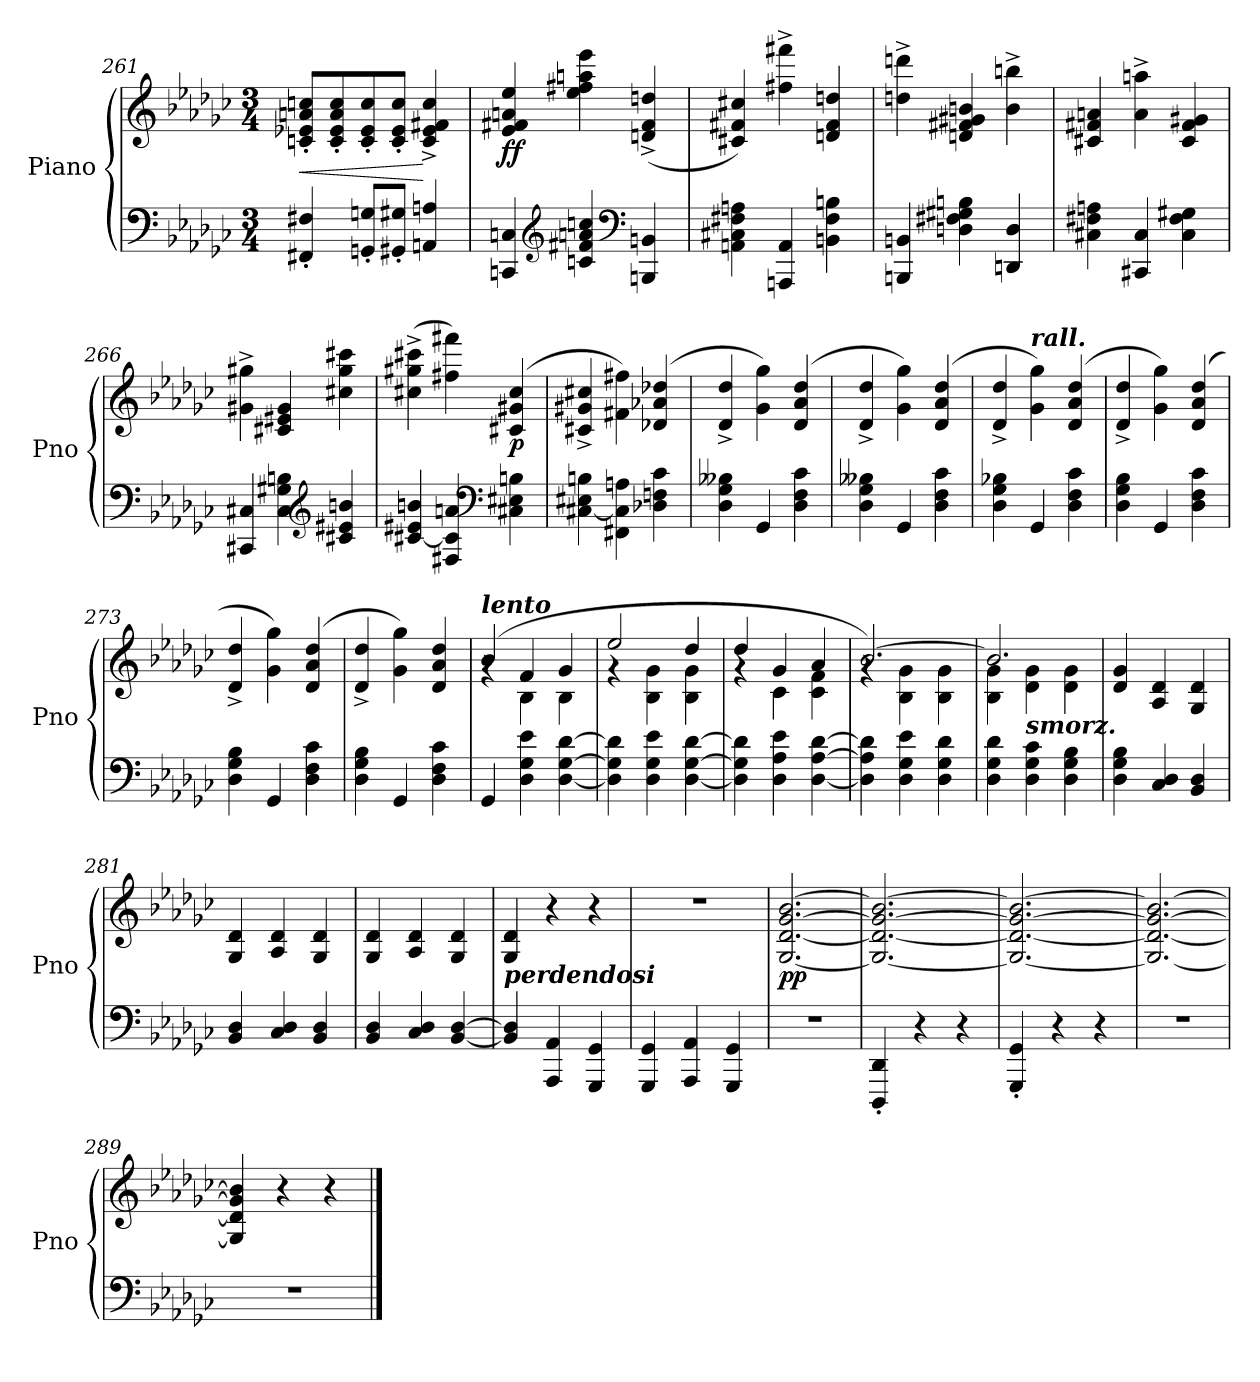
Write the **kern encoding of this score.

**kern	**kern	**dynam
*part1	*part1	*part1
*staff2	*staff1	*staff1/2
*I"Piano	*	*
*I'Pno	*	*
!!LO:LB:g=z
*clefF4	*clefG2	*
*k[b-e-a-d-g-c-]	*k[b-e-a-d-g-c-]	*
*M3/4	*M3/4	*
=261	=261	=261
!	!	!LO:HP:b
4FF#X/' 4F#X/'	8cn/' 8e-X/' 8an/' 8ccn/'L	<
.	8c/' 8e-/' 8a/' 8cc/'	.
8GGn/' 8Gn/'L	8c/' 8e-/' 8cc/'	.
8GG#X/' 8G#X/'J	8c/' 8e-/' 8cc/'J	.
4AAn/ 4An/	4c/^ 4e-/^ 4f#X/^ 4cc/^	[
=262	=262	=262
!	!	!LO:DY:b
4CCn/ 4Cn/	4e-/ 4f#X/ 4an/ 4ee-/	ff
*clefG2	*	*
4cn/ 4f#X/ 4an/ 4ccn/	4ee-\ 4ff#X\ 4aan\ 4eee-\	.
*clefF4	*	*
4BBBn/ 4BBn/	(>4dn/^ 4f#/^ 4ddn/^	.
=263	=263	=263
4AAn\ 4C#X\ 4F#X\ 4An\	4c#X/ 4f#X/ 4cc#X/)	.
4AAAn/ 4AA/	4ff#X\^ 4fff#X\^	.
4BBn\ 4F#\ 4Bn\	4dn/ 4f#/ 4ddn/	.
=264	=264	=264
4BBBn/ 4BBn/	4ddn\^ 4dddn\^	.
4Dn\ 4F#X\ 4G#X\ 4Bn\	4dn/ 4f#X/ 4g#X/ 4bn/	.
4DDn/ 4D/	4b\^ 4bbn\^	.
!!LO:LB:g=z
=265	=265	=265
4C#X\ 4F#X\ 4An\	4c#X/ 4f#X/ 4an/	.
4CC#X/ 4C#/	4a\^ 4aan\^	.
4C#\ 4F#\ 4G#X\	4c#/ 4f#/ 4g#X/	.
!!LO:PB:g=z
=266	=266	=266
4CC#X/ 4C#X/	4g#X\^ 4gg#X\^	.
4C#\ 4G#X\ 4Bn\	4c#X/ 4e#X/ 4g#/	.
*clefG2	*	*
4c#X/ 4e#X/ 4bn/	4cc#X\ 4gg#\ 4ccc#X\	.
=267	=267	=267
[4c#X/ 4e#X/ 4bn/	(>4cc#X\^ 4gg#X\^ 4ccc#X\^	.
4F#X/ 4c#/] 4an/	4ff#X\ 4fff#X\)	.
*clefF4	*	*
!	!	!LO:DY:b
4C#X\ 4E#X\ 4Bn\	(>4c#X/ 4g#X/ 4cc#/	p
=268	=268	=268
[4C#X\ 4E#X\ 4Bn\	4c#X/^ 4g#X/^ 4cc#X/^	.
4FF#X\ 4C#\] 4An\	4f#X\ 4ff#X\)	.
!	!	!LO:DY:b
4D-X\ 4Fn\ 4c-\	(>4d-X/ 4a-X/ 4dd-X/	other-dynamics
=269	=269	=269
4D-\ 4G-\ 4B--X\	4d-/^ 4dd-/^	.
4GG-/	4g-\ 4gg-\)	.
4D-\ 4F\ 4c-\	(>4d-/ 4a-/ 4dd-/	.
=270	=270	=270
4D-\ 4G-\ 4B--X\	4d-/^ 4dd-/^	.
4GG-/	4g-\ 4gg-\)	.
4D-\ 4F\ 4c-\	(>4d-/ 4a-/ 4dd-/	.
=271	=271	=271
4D-\ 4G-\ 4B-X\	4d-/^ 4dd-/^	.
!	!LO:TX:a:Bi:t=rall.	!
4GG-/	4g-\ 4gg-\)	.
4D-\ 4F\ 4c-\	(>4d-/ 4a-/ 4dd-/	.
!!LO:LB:g=z
=272	=272	=272
4D-\ 4G-\ 4B-\	4d-/^ 4dd-/^	.
4GG-/	4g-\ 4gg-\)	.
4D-\ 4F\ 4c-\	(>4d-/ 4a-/ 4dd-/	.
=273	=273	=273
4D-\ 4G-\ 4B-\	4d-/^ 4dd-/^	.
4GG-/	4g-\ 4gg-\)	.
4D-\ 4F\ 4c-\	(>4d-/ 4a-/ 4dd-/	.
!!LO:LB:g=z
=274	=274	=274
4D-\ 4G-\ 4B-\	4d-/^ 4dd-/^	.
4GG-/	4g-\ 4gg-\)	.
4D-\ 4F\ 4c-\	4d-/ 4a-/ 4dd-/	.
=275	=275	=275
*	*^	*
!	!LO:TX:a:Bi:t=lento	!	!
4GG-/	(>4b-/	4rg	.
4D-\ 4G-\ 4e-\	4f/	4B-\	.
[4D-\ [4G-\ [4d-\	4g-/	4B-\	.
=276	=276	=276	=276
4D-\] 4G-\] 4d-\]	2ee-/	4rg	.
4D-\ 4G-\ 4e-\	.	4B-\ 4g-\	.
[4D-\ [4G-\ [4d-\	4dd-/	4B-\ 4g-\	.
=277	=277	=277	=277
4D-\] 4G-\] 4d-\]	4dd-/	4rg	.
4D-\ 4A-\ 4e-\	4g-/	4c-\	.
[4D-\ [4A-\ [4d-\	4a-/	4c-\ 4f\	.
=278	=278	=278	=278
4D-\] 4A-\] 4d-\]	[2.b-/)	4rg	.
4D-\ 4G-\ 4e-\	.	4B-\ 4g-\	.
4D-\ 4G-\ 4d-\	.	4B-\ 4g-\	.
=279	=279	=279	=279
4D-\ 4G-\ 4d-\	2.b-/]	4B-\ 4g-\	.
!	!	!LO:TX:b:Bi:t=smorz.	!
4D-\ 4G-\ 4c-\	.	4d-\ 4g-\	.
4D-\ 4G-\ 4B-\	.	4d-\ 4g-\	.
*	*v	*v	*
=280	=280	=280
4D-\ 4G-\ 4B-\	4d-/ 4g-/	.
4C-/ 4D-/	4A-/ 4d-/	.
4BB-/ 4D-/	4G-/ 4d-/	.
=281	=281	=281
4BB-/ 4D-/	4G-/ 4d-/	.
4C-/ 4D-/	4A-/ 4d-/	.
4BB-/ 4D-/	4G-/ 4d-/	.
!!LO:LB:g=z
=282	=282	=282
4BB-/ 4D-/	4G-/ 4d-/	.
4C-/ 4D-/	4A-/ 4d-/	.
[4BB-/ [4D-/	4G-/ 4d-/	.
=283	=283	=283
!	!LO:TX:b:Bi:t=perdendosi	!
4BB-/] 4D-/]	4G-/ 4d-/	.
4AAA-/ 4AA-/	4r	.
4GGG-/ 4GG-/	4r	.
!!LO:PB:g=z
=284	=284	=284
4GGG-/ 4GG-/	2.r	.
4AAA-/ 4AA-/	.	.
4GGG-/ 4GG-/	.	.
!!LO:LB:g=z
=285	=285	=285
!	!	!LO:DY:b
2.r	[2.G-/ [2.d-/ [2.g-/ [2.b-/	pp
=286	=286	=286
4DDD-/' 4DD-/'	2.G-/_ 2.d-/_ 2.g-/_ 2.b-/_	.
4r	.	.
4r	.	.
=287	=287	=287
4GGG-/' 4GG-/'	2.G-/_ 2.d-/_ 2.g-/_ 2.b-/_	.
4r	.	.
4r	.	.
=288	=288	=288
2.r	2.G-/_ 2.d-/_ 2.g-/_ 2.b-/_	.
=289	=289	=289
2.r	4G-/] 4d-/] 4g-/] 4b-/]	.
.	4r	.
.	4r	.
==	==	==
*-	*-	*-
